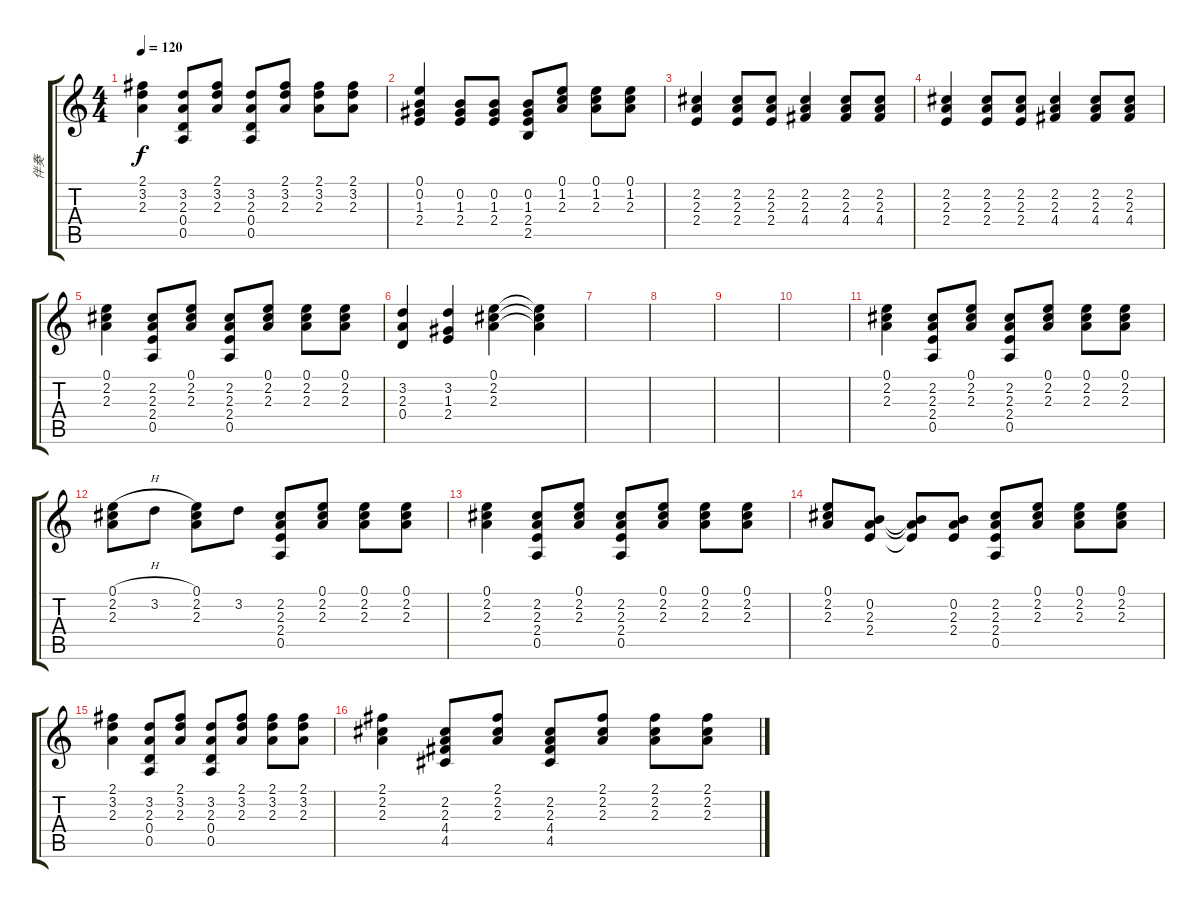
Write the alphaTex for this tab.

\track ("伴奏" "伴奏") {instrument acousticguitarsteel}
\staff {score tabs}
\tuning (E4 B3 G3 D3 A2 E2) {hide}
\ts (4 4)
\tempo 120
\clef g2
\ks c
(2.1 3.2 2.3).4{dy f} (3.2 2.3 0.4 0.5).8 (2.1 3.2 2.3).8 (3.2 2.3 0.4 0.5).8 (2.1 3.2 2.3).8 (2.1 3.2 2.3).8 (2.1 3.2 2.3).8 |
(0.1 0.2 1.3 2.4).4 (0.2 1.3 2.4).8 (0.2 1.3 2.4).8 (0.2 1.3 2.4 2.5).8 (0.1 1.2 2.3).8 (0.1 1.2 2.3).8 (0.1 1.2 2.3).8 |
(2.2 2.3 2.4).4 (2.2 2.3 2.4).8 (2.2 2.3 2.4).8 (2.2 2.3 4.4).4 (2.2 2.3 4.4).8 (2.2 2.3 4.4).8 |
(2.2 2.3 2.4).4 (2.2 2.3 2.4).8 (2.2 2.3 2.4).8 (2.2 2.3 4.4).4 (2.2 2.3 4.4).8 (2.2 2.3 4.4).8 |
(0.1 2.2 2.3).4 (2.2 2.3 2.4 0.5).8 (0.1 2.2 2.3).8 (2.2 2.3 2.4 0.5).8 (0.1 2.2 2.3).8 (0.1 2.2 2.3).8 (0.1 2.2 2.3).8 |
(3.2 2.3 0.4).4 (3.2 1.3 2.4).4 (0.1 2.2 2.3).4 (0.1{t} 2.2{t} 2.3{t}).4 |
|
|
|
|
(0.1 2.2 2.3).4 (2.2 2.3 2.4 0.5).8 (0.1 2.2 2.3).8 (2.2 2.3 2.4 0.5).8 (0.1 2.2 2.3).8 (0.1 2.2 2.3).8 (0.1 2.2 2.3).8 |
(0.1{h} 2.2 2.3).8 3.2.8 (0.1 2.2 2.3).8 3.2.8 (2.2 2.3 2.4 0.5).8 (0.1 2.2 2.3).8 (0.1 2.2 2.3).8 (0.1 2.2 2.3).8 |
(0.1 2.2 2.3).4 (2.2 2.3 2.4 0.5).8 (0.1 2.2 2.3).8 (2.2 2.3 2.4 0.5).8 (0.1 2.2 2.3).8 (0.1 2.2 2.3).8 (0.1 2.2 2.3).8 |
(0.1 2.2 2.3).8 (0.2 2.3 2.4).8 (0.2{t} 2.3{t} 2.4{t}).8 (0.2 2.3 2.4).8 (2.2 2.3 2.4 0.5).8 (0.1 2.2 2.3).8 (0.1 2.2 2.3).8 (0.1 2.2 2.3).8 |
(2.1 3.2 2.3).4 (3.2 2.3 0.4 0.5).8 (2.1 3.2 2.3).8 (3.2 2.3 0.4 0.5).8 (2.1 3.2 2.3).8 (2.1 3.2 2.3).8 (2.1 3.2 2.3).8 |
(2.1 2.2 2.3).4 (2.2 2.3 4.4 4.5).8 (2.1 2.2 2.3).8 (2.2 2.3 4.4 4.5).8 (2.1 2.2 2.3).8 (2.1 2.2 2.3).8 (2.1 2.2 2.3).8
